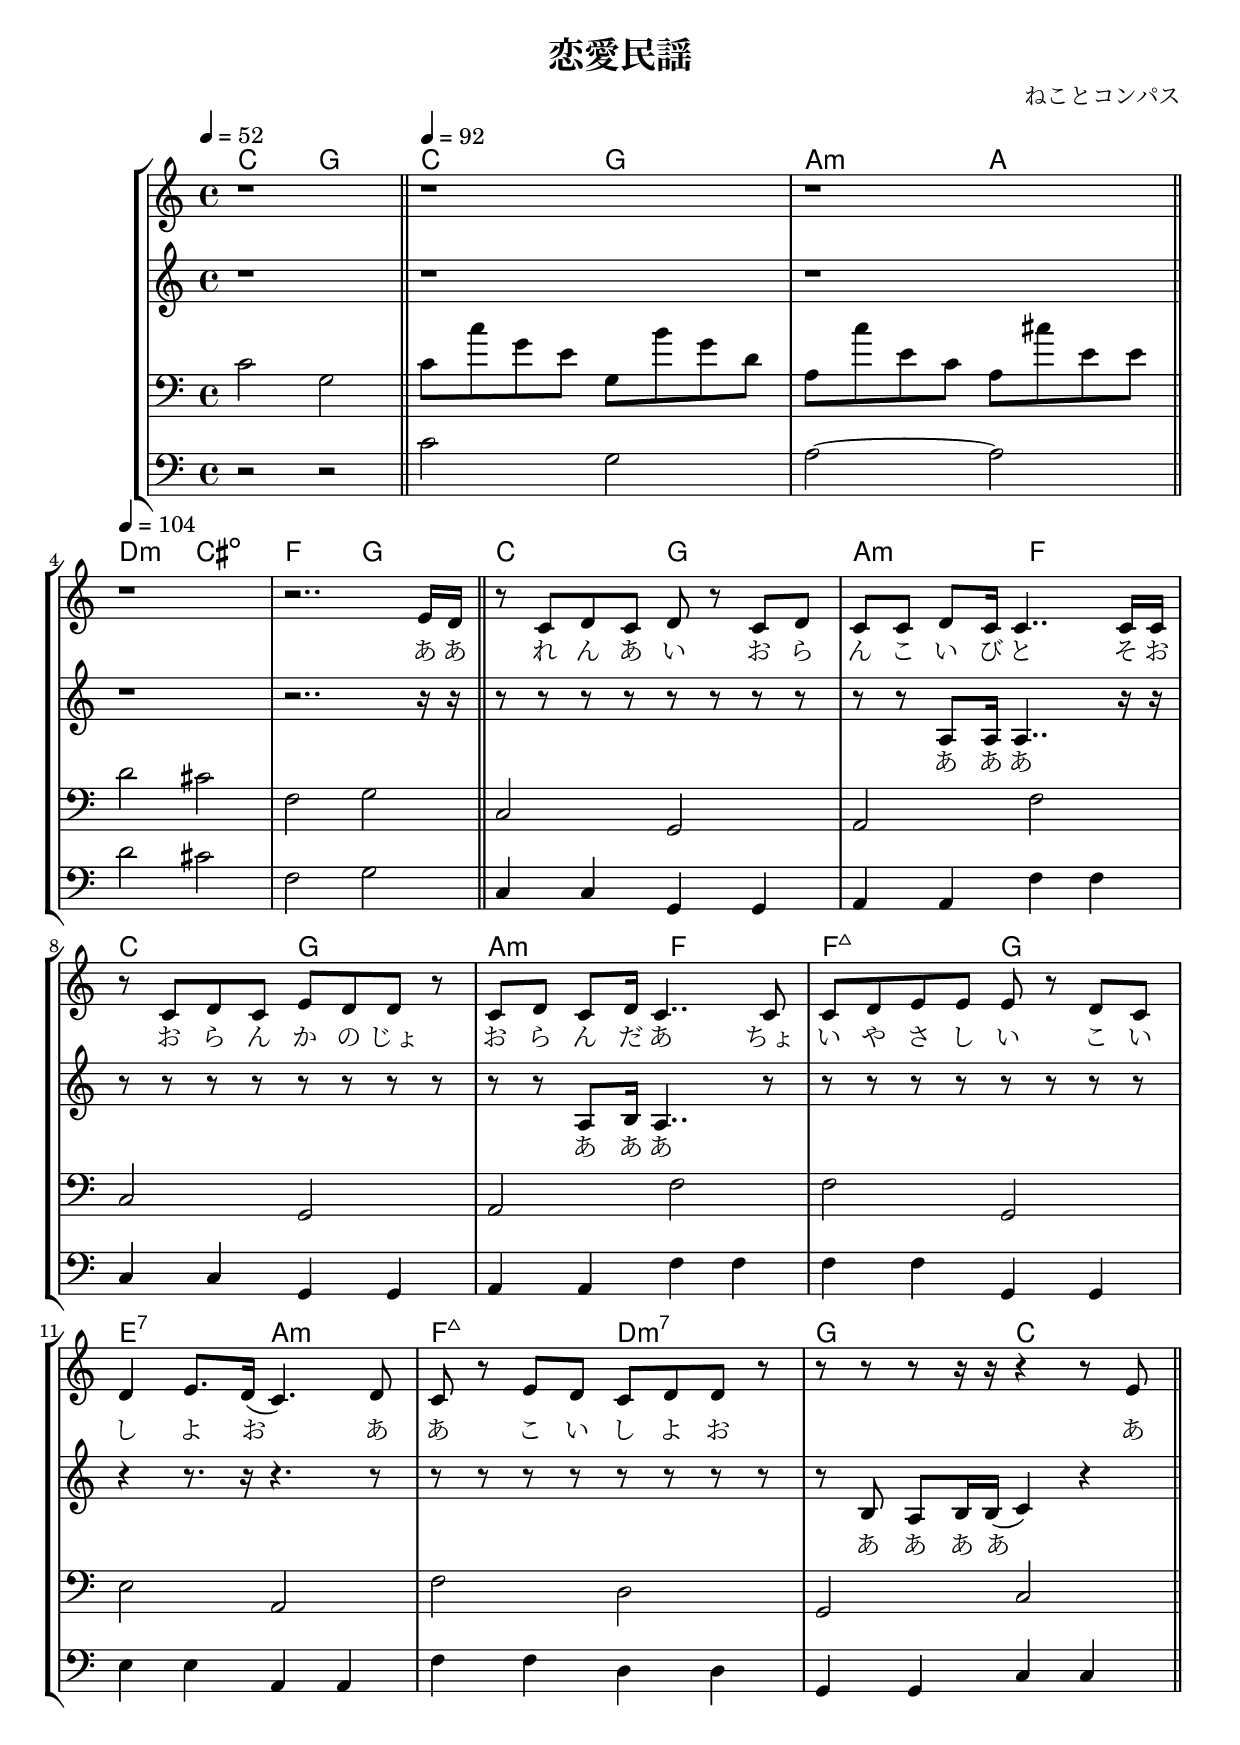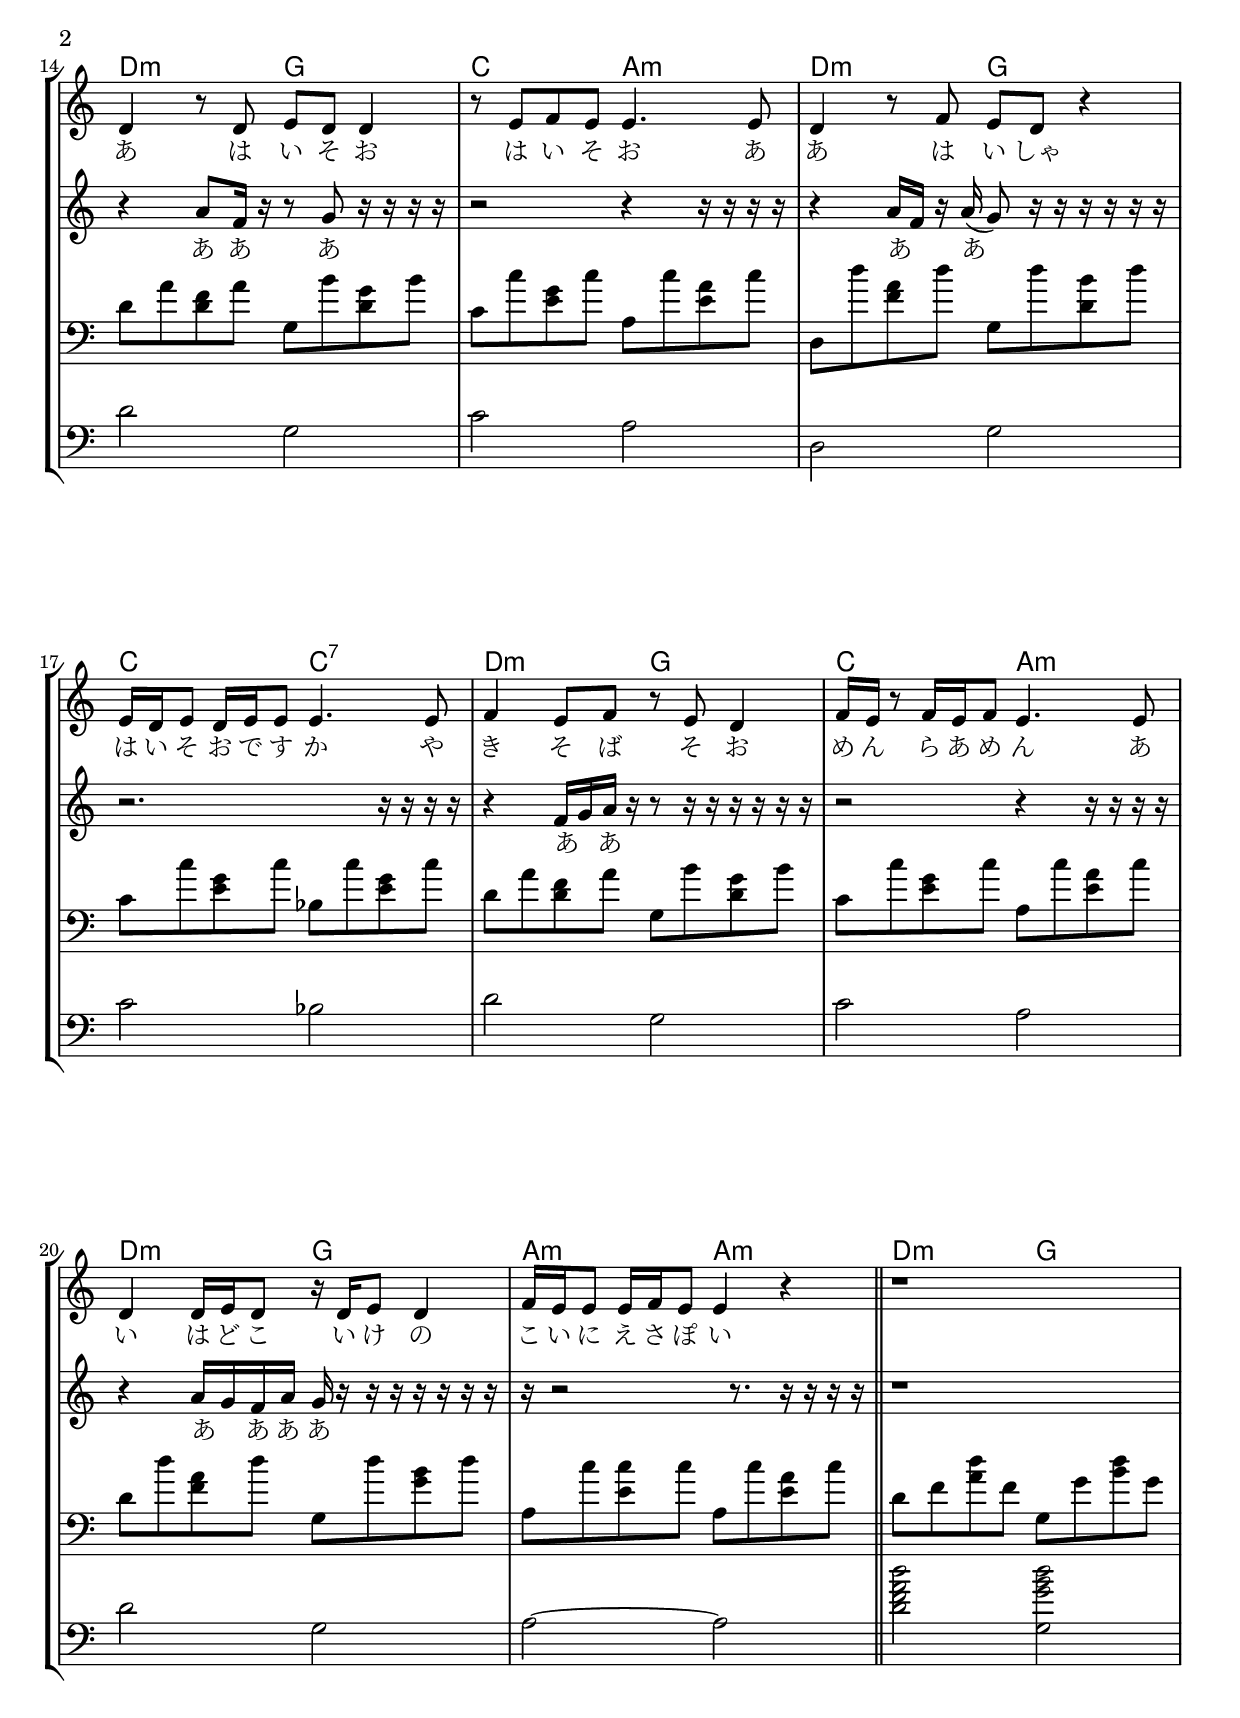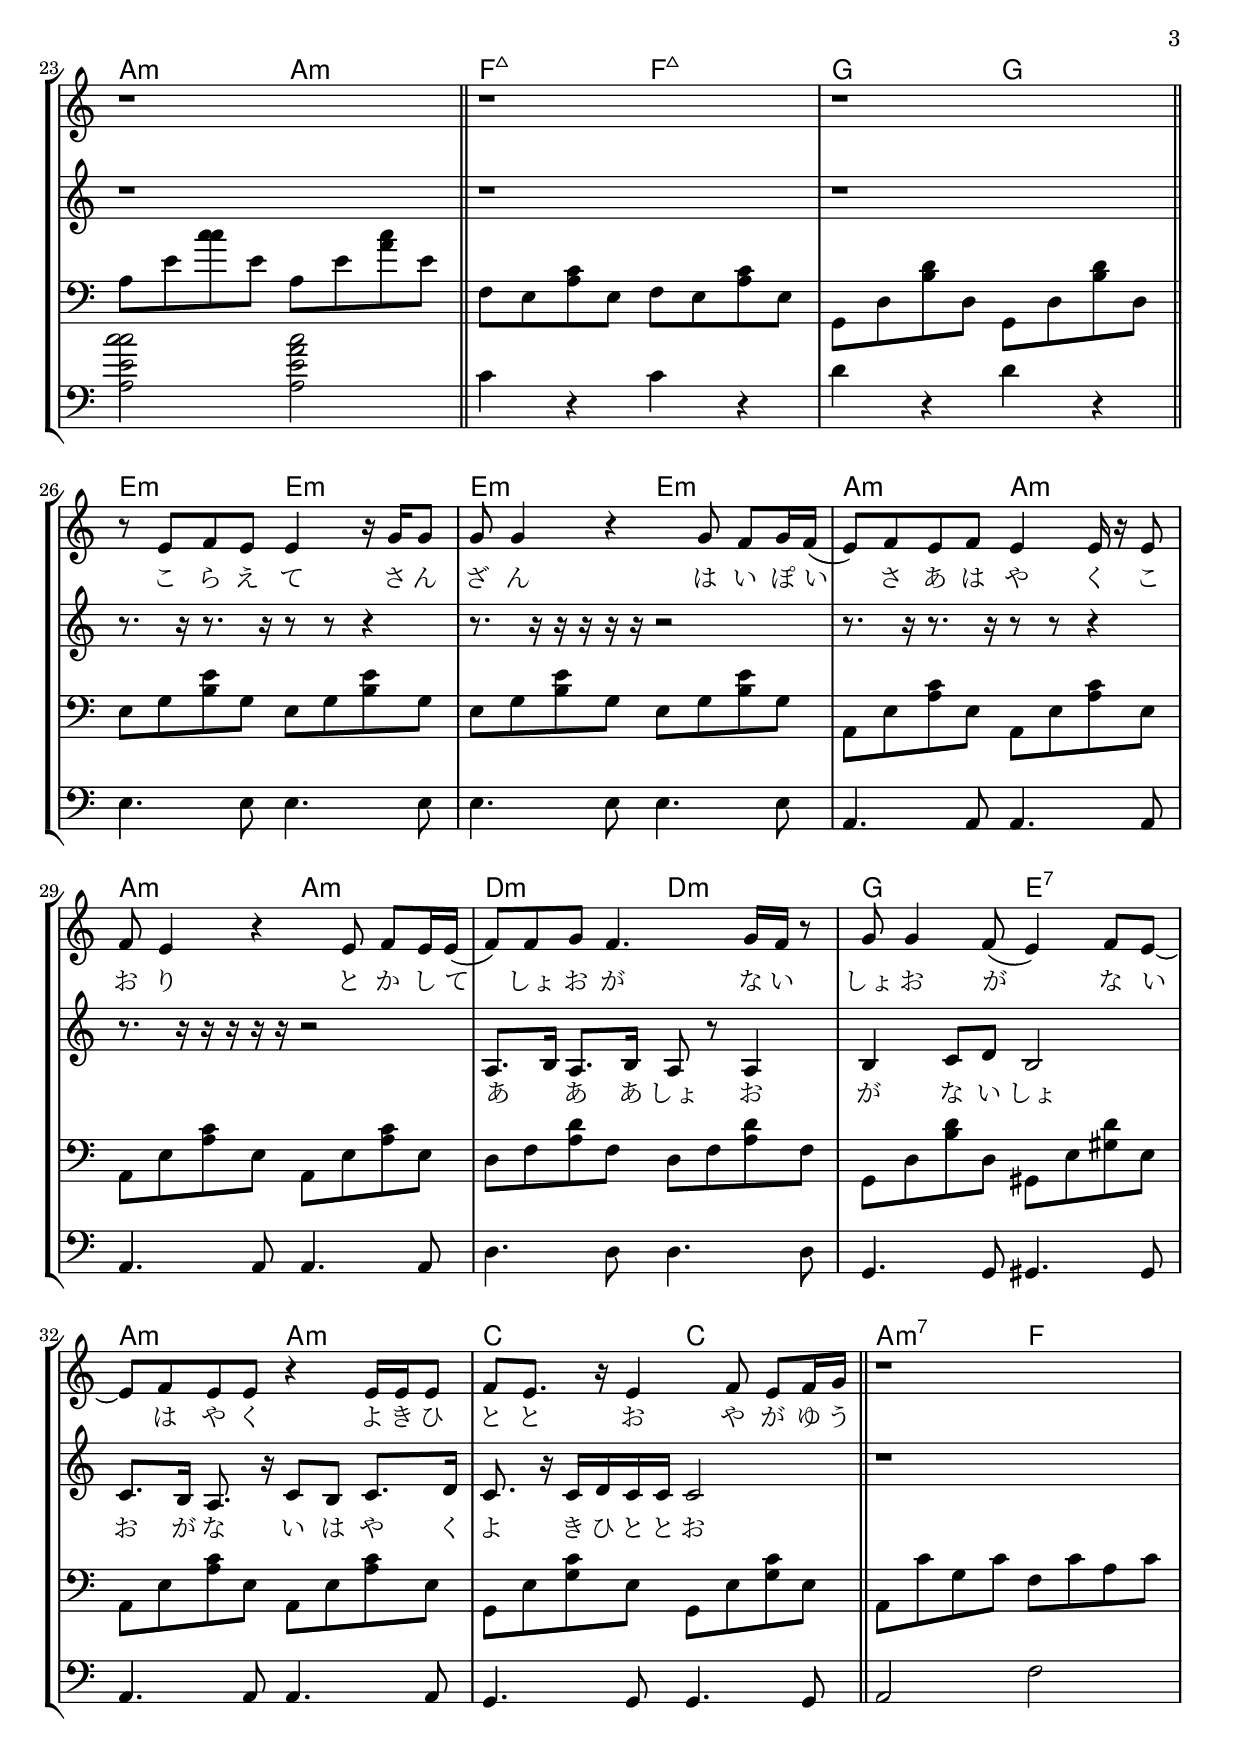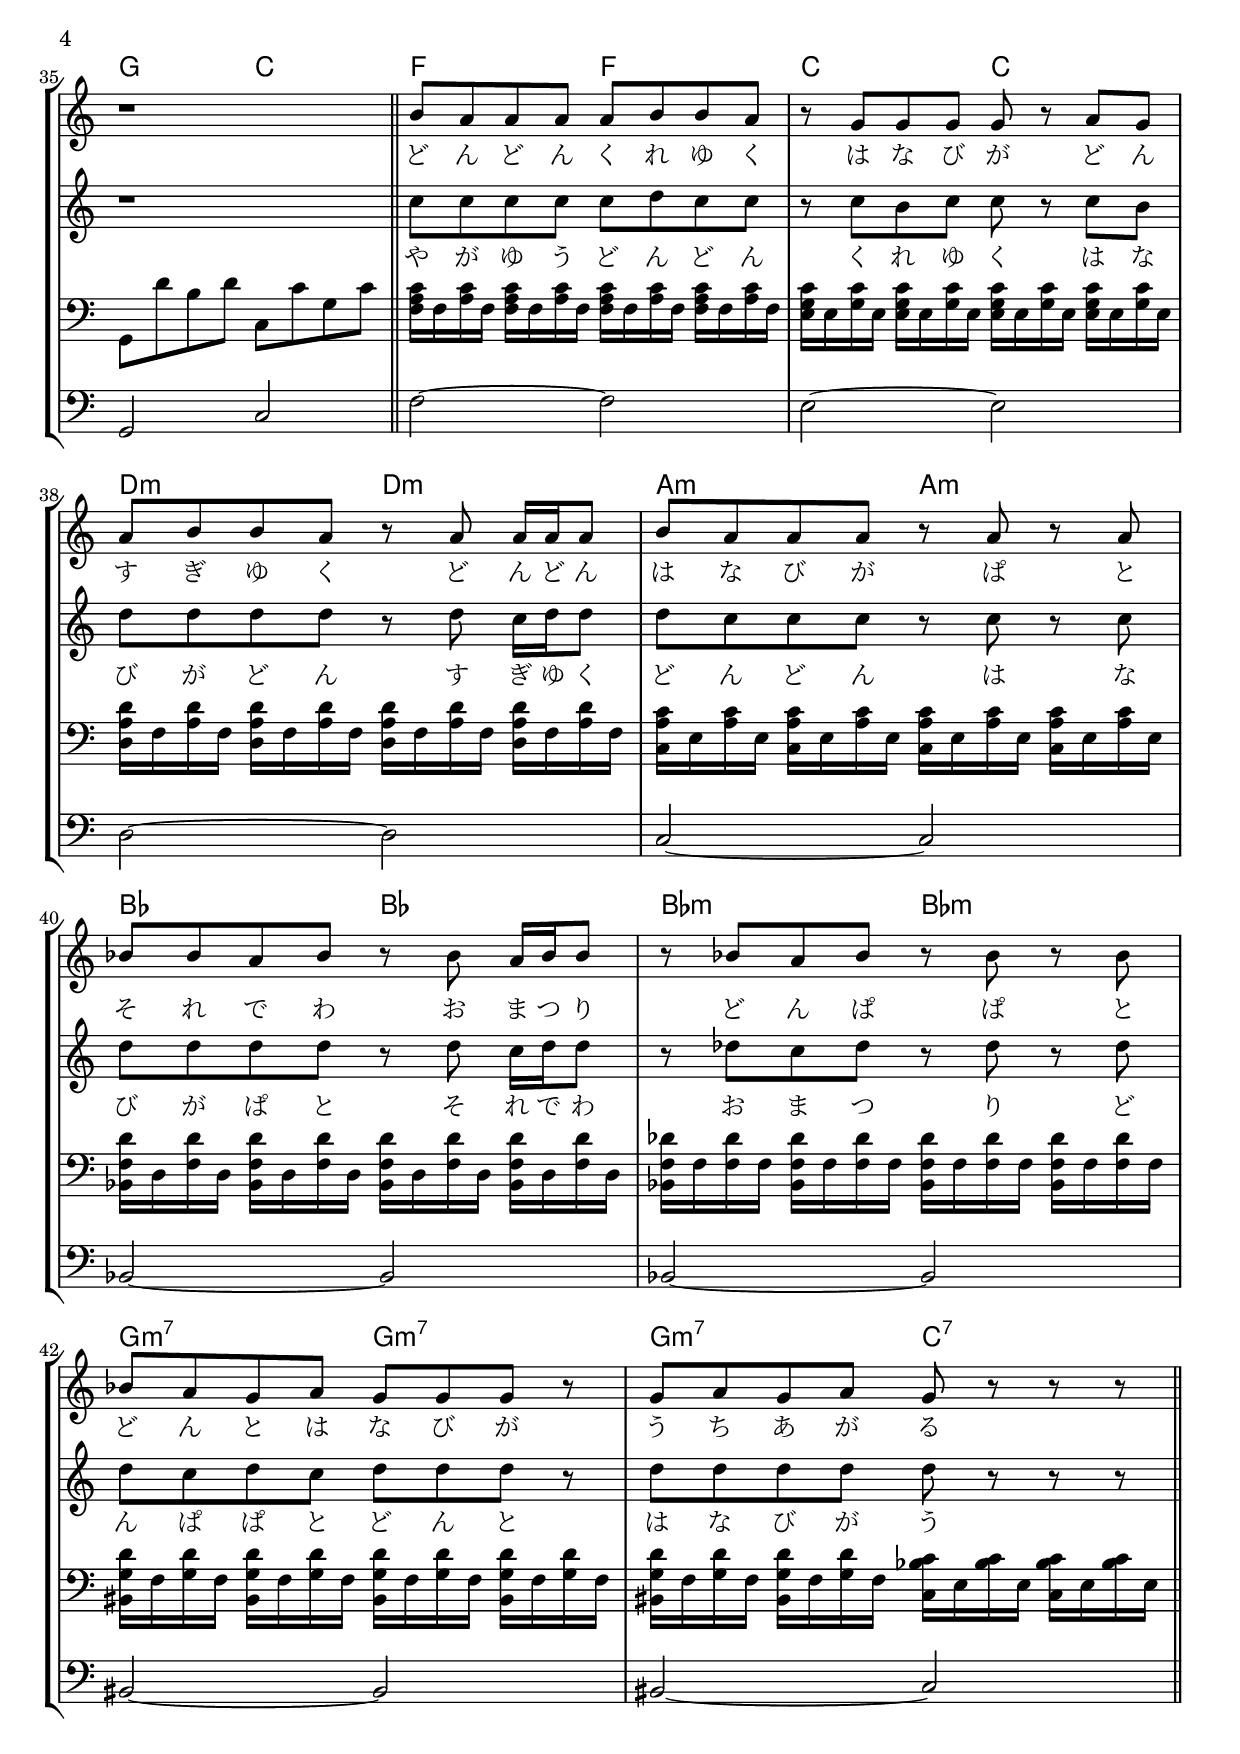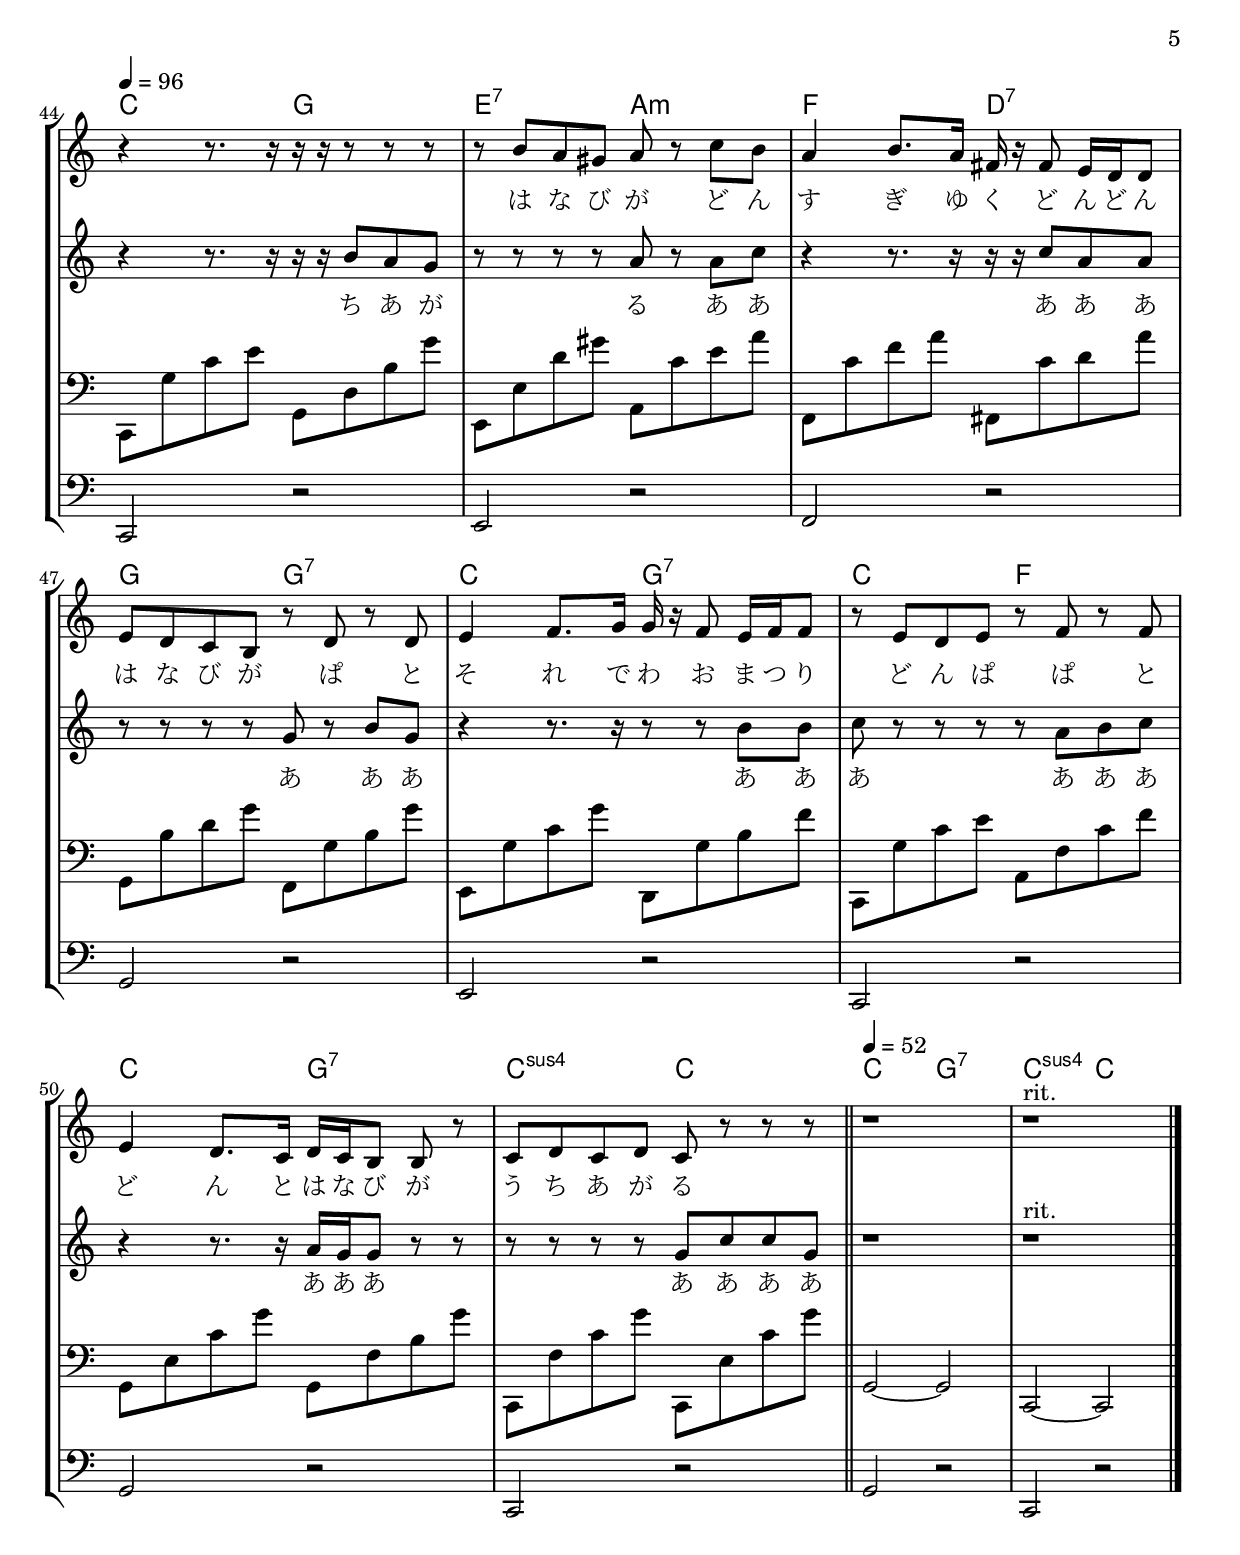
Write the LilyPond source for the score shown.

\version "2.12.1"

\header {
	title = \markup {恋愛民謡}
	composer = \markup \center-column {ねことコンパス}
}

harmony = \chordmode {
	c2 g 

	c g a:m a 

	d:m cis:dim f g 

	c g a:m f c g a:m f f:maj7 g e:7 a:m f:maj7 d:min7 g c 

	d:m g c a:m d:m g c c:7 d:m g c a:m d:m g a:m a:m 

	d:m g a:m a:m 

	f:maj7 f:maj7 g g 

	e:m e:m e:m e:m a:m a:m a:m a:m d:m d:m g e:7 a:m a:m c c 

	a:min7 f g c 

	f f c c d:m d:m a:m a:m bes bes bes:m bes:m g:min7 g:min7 g:min7 c:7 

	c g e:7 a:m f d:7 g g:7 c g:7 c f c g:7 c:sus4 c 

	c g:7 c:sus4 c 
}

melody = {
	\key c \major
	\tempo 4 = 52
	r1   
	\tempo 4 = 92
	r1 | r1   
	\tempo 4 = 104
	r1 | r2.. 
	\set Staff.midiInstrument = #"mmi0.45"
	e'16  d'16 
	r8  c'8  d'8  c'8  d'8  r8  c'8  d'8 
	c'8  c'8  d'8  c'16  c'4..  c'16  c'16 
	r8  c'8  d'8  c'8  e'8  d'8  d'8  r8 
	c'8  d'8  c'8  d'16  c'4..  c'8 
	c'8  d'8  e'8  e'8  e'8  r8  d'8  c'8 
	d'4  e'8.  d'16  (c'4.)  d'8 
	c'8  r8  e'8  d'8  c'8  d'8  d'8  r8 
	r8  r8  r8  r16  r16  r4  	r8 	\set Staff.midiInstrument = #"fss0.35"
	e'8 
	d'4  r8  d'8  e'8  d'8  d'4 
	r8  e'8  f'8  e'8  e'4.  e'8 
	d'4  r8  f'8  e'8  d'8  r4 
	e'16  d'16  e'8  d'16  e'16  e'8  e'4.  e'8 
	f'4  e'8  f'8  r8  e'8  d'4 
	f'16  e'16  r8  f'16  e'16  f'8  e'4.  e'8 
	d'4  d'16  e'16  d'8  r16  d'16  e'8  d'4 
	f'16  e'16  e'8  e'16  f'16  e'8  e'4  	r4 	r1 | r1   
	r1 | r1   
	\set Staff.midiInstrument = #"fss0.37"
	r8 e'8  f'8  e'8  e'4  r16  g'16  g'8 
	g'8  g'4  r4  g'8  f'8  g'16  f'16 
	(e'8)  f'8  e'8  f'8  e'4  e'16  r16  e'8 
	f'8  e'4  r4  e'8  f'8  e'16  e'16 
	(f'8)  f'8  g'8  f'4.  g'16  f'16  r8 
	g'8  g'4  f'8  (e'4)  f'8  e'8~ 
	e'8  f'8  e'8  e'8  r4  e'16  e'16  e'8 
	f'8  e'8.  r16  e'4  f'8  e'8  f'16  g'16
	r1 | r1   
	\set Staff.midiInstrument = #"mmi0.45"
	b'8  a'8  a'8  a'8  a'8  b'8  b'8  a'8 
	r8  g'8  g'8  g'8  g'8  r8  a'8  g'8 
	a'8  b'8  b'8  a'8  r8  a'8  a'16  a'16  a'8 
	b'8  a'8  a'8  a'8  r8  a'8  r8  a'8 
	bes'8  bes'8  a'8  bes'8  r8  bes'8  a'16  bes'16  bes'8 
	r8  bes'8  a'8  bes'8  r8  bes'8  r8  bes'8 
	bes'8  a'8  g'8  a'8  g'8  g'8  g'8  r8 
	g'8  a'8  g'8  a'8  g'8  r8  r8  r8
	\set Staff.midiInstrument = #"Pad 5 (bowed)"
		\tempo 4 = 96
r4  r8.  r16  r16  r16  r8  r8  r8 
	r8  b'8  a'8  gis'8  a'8  r8  c''8  b'8 
	a'4  b'8.  a'16  fis'16  r16  fis'8  e'16  d'16  d'8 
	e'8  d'8  c'8  b8  r8  d'8  r8  d'8 
	e'4  f'8.  g'16  g'16  r16  f'8  e'16  f'16  f'8 
	r8  e'8  d'8  e'8  r8  f'8  r8  f'8 
	e'4  d'8.  c'16  d'16  c'16  b8  b8  r8 
	c'8  d'8  c'8  d'8  c'8  r8  r8  r8
	\tempo 4 = 52
	r1 | r1^"rit." \bar "|."
}

words = \lyricmode {
	
	
	
	あ  あ  れ  ん  あ  い  お  ら  ん  こ  い  び  と  そ  お  お  ら  ん  か  の  じょ  お  ら  ん  だ  あ  ちょ  い  や  さ  し  い  こ  い  し  よ  お  あ  あ  こ  い  し  よ  お  
	あ  あ  は  い  そ  お  は  い  そ  お  あ  あ  は  い  しゃ  は  い  そ  お  で  す  か  や  き  そ  ば  そ  お  め  ん  ら  あ  め  ん  あ  い  は  ど  こ  い  け  の  こ  い  に  え  さ  ぽ  い  
	
	
	こ  ら  え  て  さ  ん  ざ  ん  は  い  ぽ  い  さ  あ  は  や  く  こ  お  り  と  か  し  て  しょ  お  が  な  い  しょ  お  が  な  い  は  や  く  よ  き  ひ  と  と  お  や  が  ゆ  う  
	
	ど  ん  ど  ん  く  れ  ゆ  く  は  な  び  が  ど  ん  す  ぎ  ゆ  く  ど  ん  ど  ん  は  な  び  が  ぱ  と  そ  れ  で  わ  お  ま  つ  り  ど  ん  ぱ  ぱ  と  ど  ん  と  は  な  び  が  う  ち  あ  が  る  
	は  な  び  が  ど  ん  す  ぎ  ゆ  く  ど  ん  ど  ん  は  な  び  が  ぱ  と  そ  れ  で  わ  お  ま  つ  り  ど  ん  ぱ  ぱ  と  ど  ん  と  は  な  び  が  う  ち  あ  が  る  
	
}

secondmelody = {
	\key c \major
	\tempo 4 = 52
	r1   
	\tempo 4 = 92
	r1 | r1   
	\tempo 4 = 104
	r1 | r2.. 
	\set Staff.midiInstrument = #"Electric Guitar (jazz)"
	r16  r16 
	r8  r8  r8  r8  r8  r8  r8  r8 
	r8  r8  a8  a16  a4..  r16  r16 
	r8  r8  r8  r8  r8  r8  r8  r8 
	r8  r8  a8  b16  a4..  r8 
	r8  r8  r8  r8  r8  r8  r8  r8 
	r4  r8.  r16  r4.  r8 
	r8  r8  r8  r8  r8  r8  r8  r8 
	r8  b8  a8  b16  b16  (c'4)  	r4 	\set Staff.midiInstrument = #"FX 8 (sci-fi)"
	r4 a'8  f'16  r16  r8  g'8  r16  r16  r16  r16~ 
	r2  r4  r16  r16  r16  r16~ 
	r4  a'16  f'16  r16  a'16  (g'8)  r16  r16  r16  r16  r16  r16~ 
	r2.  r16  r16  r16  r16 
	r4  f'16  g'16  a'16  r16  r8  r16  r16  r16  r16  r16  r16~ 
	r2  r4  r16  r16  r16  r16~ 
	r4  a'16  g'16  f'16  a'16  g'16  r16  r16  r16  r16  r16  r16  r16~ 
	r16  r2~r8.  r16  r16  r16  r16
	r1 | r1   
	r1 | r1   
	\set Staff.midiInstrument = #"fss0.42"
	r8.  r16  r8.  r16  r8  r8  r4 
	r8.  r16  r16  r16  r16  r16  r2 
	r8.  r16  r8.  r16  r8  r8  r4 
	r8.  r16  r16  r16  r16  r16  r2 
	a8.  b16  a8.  b16  a8  r8  a4 
	b4  c'8  d'8  b2 
	c'8.  b16  a8.  r16  c'8  b8  c'8.  d'16 
	c'8.  r16  c'16  d'16  c'16  c'16  c'2
	r1 | r1   
	\set Staff.midiInstrument = #"fss0.35"
	c''8  c''8  c''8  c''8  c''8  d''8  c''8  c''8 
	r8  c''8  b'8  c''8  c''8  r8  c''8  b'8 
	d''8  d''8  d''8  d''8  r8  d''8  c''16  d''16  d''8 
	d''8  c''8  c''8  c''8  r8  c''8  r8  c''8 
	d''8  d''8  d''8  d''8  r8  d''8  c''16  d''16  d''8 
	r8  des''8  c''8  des''8  r8  des''8  r8  des''8 
	d''8  c''8  d''8  c''8  d''8  d''8  d''8  r8 
	d''8  d''8  d''8  d''8  d''8  r8  r8  r8
	\set Staff.midiInstrument = #"FX 7 (echoes)"
		\tempo 4 = 96
r4  r8.  r16  r16  r16  b'8  a'8  g'8 
	r8  r8  r8  r8  a'8  r8  a'8  c''8 
	r4  r8.  r16  r16  r16  c''8  a'8  a'8 
	r8  r8  r8  r8  g'8  r8  b'8  g'8 
	r4  r8.  r16  r8  r8  b'8  b'8 
	c''8  r8  r8  r8  r8  a'8  b'8  c''8 
	r4  r8.  r16  a'16  g'16  g'8  r8  r8 
	r8  r8  r8  r8  g'8  c''8  c''8  g'8
	\tempo 4 = 52
	r1 | r1^"rit." \bar "|."
}

secondwords = \lyricmode {
	
	
	
	あ  あ  あ  あ  あ  あ  あ  あ  あ  あ  
	あ  あ  あ  あ  あ  あ  あ  あ  あ  あ  あ  あ  あ  あ  
	
	
	しょ  お  が  な  い  しょ  お  が  な  い  は  や  く  よ  き  ひ  と  と  お  や  が  ゆ  う  
	
	ど  ん  ど  ん  く  れ  ゆ  く  は  な  び  が  ど  ん  す  ぎ  ゆ  く  ど  ん  ど  ん  は  な  び  が  ぱ  と  そ  れ  で  わ  お  ま  つ  り  ど  ん  ぱ  ぱ  と  ど  ん  と  は  な  び  が  う  ち  あ  が  る  
	あ  あ  あ  あ  あ  あ  あ  あ  あ  あ  あ  あ  あ  あ  あ  あ  あ  あ  あ  あ  あ  あ  あ  あ  あ  
	
}

tempochange = {
	\tempo 4 = 52
	r1 \bar "||"
	\tempo 4 = 92
	r1 | r1 \bar "||"
	\tempo 4 = 104
	r1 | r1 \bar "||"
	\tempo 4 = 104
	r1 | r1 | r1 | r1 | r1 | r1 | r1 | r1 \bar "||"
	\tempo 4 = 104
	r1 | r1 | r1 | r1 | r1 | r1 | r1 | r1 \bar "||"
	\tempo 4 = 104
	r1 | r1 \bar "||"
	\tempo 4 = 104
	r1 | r1 \bar "||"
	\tempo 4 = 104
	r1 | r1 | r1 | r1 | r1 | r1 | r1 | r1 \bar "||"
	\tempo 4 = 104
	r1 | r1 \bar "||"
	\tempo 4 = 104
	r1 | r1 | r1 | r1 | r1 | r1 | r1 | r1 \bar "||"
	\tempo 4 = 96
	r1 | r1 | r1 | r1 | r1 | r1 | r1 | r1 \bar "||"
	\tempo 4 = 52
	r1 | \tempo 4 = 39 r2 \tempo 4 = 34 r2 \bar "|."
}

mainacc = {
	\clef bass
	\set Staff.midiInstrument = #"Breath Noise"
	\key c \major
	\tempo 4 = 52
	c'2
	~g2
	\bar "||"

	\set Staff.midiInstrument = #"Electric Guitar (clean)"
	\tempo 4 = 92
	c'8 c'' g' e'
	g8 b' g' d'
	a8 c'' e' c'
	a8 cis'' e' e'
	\bar "||"

	\set Staff.midiInstrument = #"Electric Grand"
	\tempo 4 = 104
	d'2
	~cis'2
	f2
	~g2
	\bar "||"

	\set Staff.midiInstrument = #"Acoustic Guitar (steel)"
	c2
	~g,2
	a,2
	~f2
	c2
	~g,2
	a,2
	~f2
	f2
	~g,2
	e2
	~a,2
	f2
	~d2
	g,2
	~c2
	\bar "||"

	\set Staff.midiInstrument = #"Electric Guitar (clean)"
	d'8 a' <d' f'> a'
	g8 b' <d' g'> b'
	c'8 c'' <e' g'> c''
	a8 c'' <e' a'> c''
	d8 d'' <f' a'> d''
	g8 d'' <d' b'> d''
	c'8 c'' <e' g'> c''
	bes8 c'' <e' g'> c''
	d'8 a' <d' f'> a'
	g8 b' <d' g'> b'
	c'8 c'' <e' g'> c''
	a8 c'' <e' a'> c''
	d'8 d'' <f' a'> d''
	g8 d'' <g' b'> d''
	a8 c'' <e' c''> c''
	a8 c'' <e' a'> c''
	\bar "||"

	\set Staff.midiInstrument = #"Acoustic Guitar (steel)"
	d'8 f' <a' d''> f'
	g8 g' <b' d''> g'
	a8 e' <c'' c''> e'
	a8 e' <a' c''> e'
	\bar "||"

	\set Staff.midiInstrument = #"Acoustic Guitar (steel)"
	f8 e <a c'> e
	f8 e <a c'> e
	g,8 d <b d'> d
	g,8 d <b d'> d
	\bar "||"

	\set Staff.midiInstrument = #"Electric Guitar (jazz)"
	e8 g <b e'> g
	e8 g <b e'> g
	e8 g <b e'> g
	e8 g <b e'> g
	a,8 e <a c'> e
	a,8 e <a c'> e
	a,8 e <a c'> e
	a,8 e <a c'> e
	d8 f <a d'> f
	d8 f <a d'> f
	g,8 d <b d'> d
	gis,8 e <gis d'> e
	a,8 e <a c'> e
	a,8 e <a c'> e
	g,8 e <g c'> e
	g,8 e <g c'> e
	\bar "||"

	\set Staff.midiInstrument = #"Electric Guitar (clean)"
	a,8 c' g c'
	f8 c' a c'
	g,8 d' b d'
	c8 c' g c'
	\bar "||"

	\set Staff.midiInstrument = #"Distorted Guitar"
	<f a c'>16 f16 <a c'>16 f16   <f a c'>16 f16 <a c'>16 f16
	<f a c'>16 f16 <a c'>16 f16   <f a c'>16 f16 <a c'>16 f16
	<e g c'>16 e16 <g c'>16 e16   <e g c'>16 e16 <g c'>16 e16
	<e g c'>16 e16 <g c'>16 e16   <e g c'>16 e16 <g c'>16 e16
	<d a d'>16 f16 <a d'>16 f16   <d a d'>16 f16 <a d'>16 f16
	<d a d'>16 f16 <a d'>16 f16   <d a d'>16 f16 <a d'>16 f16
	<c a c'>16 e16 <a c'>16 e16   <c a c'>16 e16 <a c'>16 e16
	<c a c'>16 e16 <a c'>16 e16   <c a c'>16 e16 <a c'>16 e16
	<bes, f d'>16 d16 <f d'>16 d16   <bes, f d'>16 d16 <f d'>16 d16
	<bes, f d'>16 d16 <f d'>16 d16   <bes, f d'>16 d16 <f d'>16 d16
	<bes, f des'>16 f16 <f des'>16 f16   <bes, f des'>16 f16 <f des'>16 f16
	<bes, f des'>16 f16 <f des'>16 f16   <bes, f des'>16 f16 <f des'>16 f16
	<bis, g d'>16 f16 <g d'>16 f16   <bis, g d'>16 f16 <g d'>16 f16
	<bis, g d'>16 f16 <g d'>16 f16   <bis, g d'>16 f16 <g d'>16 f16
	<bis, g d'>16 f16 <g d'>16 f16   <bis, g d'>16 f16 <g d'>16 f16
	<c bes c'>16 e16 <bes c'>16 e16   <c bes c'>16 e16 <bes c'>16 e16
	\bar "||"

	\set Staff.midiInstrument = #"Electric Grand"
	\tempo 4 = 96
	c,8 g8 c'8 e'8
	g,8 d8 b8 g'8
	e,8 e8 d'8 gis'8
	a,8 c'8 e'8 a'8
	f,8 c'8 f'8 a'8
	fis,8 c'8 d'8 a'8
	g,8 b8 d'8 g'8
	f,8 g8 b8 g'8
	e,8 g8 c'8 g'8
	d,8 g8 b8 f'8
	c,8 g8 c'8 e'8
	a,8 f8 c'8 f'8
	g,8 e8 c'8 g'8
	g,8 f8 b8 g'8
	c,8 f8 c'8 g'8
	c,8 e8 c'8 g'8
	\bar "||"

	\set Staff.midiInstrument = #"Acoustic grand"
	\tempo 4 = 52
	g,2
	~g,2
	c,2
	~c,2
	\bar "|."
}

subacc = {
	\clef bass
	\set Staff.midiInstrument = #"Acoustic grand"
	\key c \major
	\tempo 4 = 52
	r2
	r2
	\bar "||"

	\set Staff.midiInstrument = #"Pad 4 (choir)"
	\tempo 4 = 92
	c'2
	~g2
	a2
	~a2
	\bar "||"

	\set Staff.midiInstrument = #"Synth Voice"
	\tempo 4 = 104
	d'2
	~cis'2
	f2
	~g2
	\bar "||"

	\set Staff.midiInstrument = #"Lead 2 (sawtooth)"
	c4 c4
	g,4 g,4
	a,4 a,4
	f4 f4
	c4 c4
	g,4 g,4
	a,4 a,4
	f4 f4
	f4 f4
	g,4 g,4
	e4 e4
	a,4 a,4
	f4 f4
	d4 d4
	g,4 g,4
	c4 c4
	\bar "||"

	\set Staff.midiInstrument = #"FX 2 (soundtrack)"
	d'2
	~g2
	c'2
	~a2
	d2
	~g2
	c'2
	~bes2
	d'2
	~g2
	c'2
	~a2
	d'2
	~g2
	a2
	~a2
	\bar "||"

	\set Staff.midiInstrument = #"FX 7 (echoes)"
	<d' f' a' d''>2
	<g g' b' d''>2
	<a e' c'' c''>2
	<a e' a' c''>2
	\bar "||"

	\set Staff.midiInstrument = #"French horn"
	c'4 r4
	c'4 r4
	d'4 r4
	d'4 r4
	\bar "||"

	\set Staff.midiInstrument = #"Trumpet"
	e4.e8
	e4.e8
	e4.e8
	e4.e8
	a,4.a,8
	a,4.a,8
	a,4.a,8
	a,4.a,8
	d4.d8
	d4.d8
	g,4.g,8
	gis,4.gis,8
	a,4.a,8
	a,4.a,8
	g,4.g,8
	g,4.g,8
	\bar "||"

	\set Staff.midiInstrument = #"Lead 6 (voice)"
	a,2
	~f2
	g,2
	~c2
	\bar "||"

	\set Staff.midiInstrument = #"Lead 7 (fifths)"
	f2
	~f2
	e2
	~e2
	d2
	~d2
	c2
	~c2
	bes,2
	~bes,2
	bes,2
	~bes,2
	bis,2
	~bis,2
	bis,2
	~c2
	\bar "||"

	\set Staff.midiInstrument = #"Blown Bottle"
	\tempo 4 = 96
	c,2
	r2
	e,2
	r2
	f,2
	r2
	g,2
	r2
	e,2
	r2
	c,2
	r2
	g,2
	r2
	c,2
	r2
	\bar "||"

	\set Staff.midiInstrument = #"Cello"
	\tempo 4 = 52
	g,2
	r2
	c,2
	r2
	\bar "|."
}

percA = {
	\drummode {
	r1 \bar "||"
	r1 |r1 \bar "||"
	r1  |r2 r8 hho4 hho8  \bar "||"
	hh8 hh8 hh8 hh8 hh8 hh8 hh8 hh8  |hh8 hh8 hh8 hh8 hh4 hh8 hh8  |hh8 hh8 hh8 hh8 hh8 hh8 hh8 hh8  |hh8 hh8 hh8 hh2 r8  |hh8 hh8 hh8 hh8 hh8 hh8 hh8 hh8  |hh8 hh8 hh8 hh8 hh4 hh8 hh8  |hh8 hh8 hh8 hh8 hh8 hh8 hh8 hh8  |r8 hh2. r8  \bar "||"
	cymr4 cymr4 cymr4 cymr4  |cymr4 cymr8 cymr16 cymr16 cymr4 cymr4  |cymr4 cymr4 cymr4 cymr4  |cymr4 cymr2.  |cymr4 cymr4 cymr4 cymr4  |cymr4 cymr8 cymr16 cymr16 cymr4 cymr4  |cymr4 cymr4 cymr4 cymr4  |cymr4 cymr2.  \bar "||"
	r1 |r1 \bar "||"
	cymr4 cymr4 cymr4 cymr4  |cymr4 cymr8 cymr16 cymr16 cymr4 cymr4  \bar "||"
	r8 cymr16 cymr16 cymr8 cymr16 cymr16 cymr8 cymr16 cymr16 cymr8 cymr8  |cymr8 cymr16 cymr16 cymr8 cymr16 cymr16 cymr8 cymr16 cymr16 cymr8 cymr8  |cymr8 cymr16 cymr16 cymr8 cymr16 cymr16 cymr8 cymr16 cymr16 cymr8 cymr16 cymr16  |cymr8 cymr16 cymr16 cymr8 cymr16 cymr16 cymr8 cymr16 cymr16 cymr8 cymr8  |r8 cymr16 cymr16 cymr8 cymr16 cymr16 cymr8 cymr16 cymr16 cymr8 cymr8  |cymr8 cymr16 cymr16 cymr8 cymr16 cymr16 cymr8 cymr16 cymr16 cymr8 cymr8  |cymr8 cymr16 cymr16 cymr8 cymr16 cymr16 cymr8 cymr16 cymr16 cymr8 cymr16 cymr16  |cymr8 cymr16 cymr16 cymr8 cymr16 cymr16 cymr8 cymr16 cymr16 cymr8 cymr8  \bar "||"
	r1 |r1 \bar "||"
	r8 hho8 hho8 hho8 hho8 hho8 hho8 hho8  |hho8 hho8 hho8 hho8 hho8 hho8 hho8 hho8  |r8 hho8 hho8 hho8 hho8 hho8 hho8 hho8  |hho8 hho8 hho8 hho8 hho2  |r8 hho8 hho8 hho8 hho8 hho8 hho8 hho8  |hho8 hho8 hho8 hho8 hho8 hho8 hho8 hho8  |r8 hho8 hho8 hho8 hho8 hho8 hho8 hho8  |hho8 hho8 hho2.  \bar "||"
	cymr4 cymr4 cymr4 cymr4  |cymr4 cymr8 cymr16 cymr16 cymr4 cymr4  |cymr4 cymr4 cymr4 cymr4  |cymr4 cymr2.  |cymr4 cymr4 cymr4 cymr4  |cymr4 cymr8 cymr16 cymr16 cymr4 cymr4  |cymr4 cymr4 cymr4 cymr4  |cymr4 cymr2.  \bar "||"
	r1  |r2 r8 hho4 hho8  \bar "|."
	}
}

percB = {
	\drummode {
	r1 \bar "||"
	r1 |r1 \bar "||"
	r4. hhp2 hhp8  |hhp4 hhp4 hhp4 hhp4  \bar "||"
	r4 sn8. sn8 sn8. sn8. sn16  |r4 sn8. sn8 sn8. sn4  |r4 sn8. sn8 sn8. sn8. sn16  |r8 sn8 sn4 sn8 sn16 sn8 sn8 sn16  |r4 sn8. sn8 sn8. sn8. sn16  |r4 sn8. sn8 sn8. sn4  |r4 sn8. sn8 sn8. sn8. sn16  |r4 sn2 sn4  \bar "||"
	r2 sn2  |r2 sn2  |r2 sn2  |r8 sn8 sn2.  |r2 sn2  |r2 sn2  |r2 sn2  |r8 sn8 sn2.  \bar "||"
	r1 |r1 \bar "||"
	r2 sn2  |r2 sn2  \bar "||"
	r4 sn2 sn4  |r4 sn8 sn4. sn4  |r4 sn2 sn4  |r4 sn8 sn4. sn4  |r4 sn2 sn4  |r4 sn8 sn4. sn4  |r4 sn2 sn4  |r4 sn2 sn8 sn16 sn16  \bar "||"
	r1 |r1 \bar "||"
	r8 sn4 sn4 sn4 sn8  |r8 sn4 sn4 sn4 sn8  |r8 sn4 sn4 sn4 sn8  |r8 sn4 sn8 sn8 sn16 sn4 r16  |r8 sn4 sn4 sn4 sn8  |r8 sn4 sn4 sn4 sn8  |r8 sn4 sn4 sn4 sn8  |r8 sn8. sn16 sn8 sn16 sn16 sn16 sn8. sn8  \bar "||"
	r2 sn2  |r2 sn2  |r2 sn2  |r8 sn8 sn2.  |r2 sn2  |r2 sn2  |r2 sn2  |r8 sn8 sn2.  \bar "||"
	r4. hhp2 hhp8  |hhp4 hhp4 hhp4 hhp4  \bar "|."
	}
}

percC = {
	\drummode {
	r1 \bar "||"
	r1 |r1 \bar "||"
	hh4 hh4 hh4 hh4  |r4. hh2 r8  \bar "||"
	bd8 bd4 bd2 bd8  |bd8 bd2 bd4.  |bd8 bd4 bd2 bd8  |bd4 r16 bd8. bd2  |bd8 bd4 bd2 bd8  |bd8 bd2 bd4.  |bd8 bd4 bd2 bd8  |bd8 bd4. bd4. bd8  \bar "||"
	bd2. r8 bd8  |bd2. r8 bd8  |bd2. r8 bd8  |bd4. bd8 bd4. bd8  |bd2. r8 bd8  |bd2. r8 bd8  |bd2. r8 bd8  |bd2 r8 bd4.  \bar "||"
	r1 |r1 \bar "||"
	bd2. r8 bd8  |bd2 r8 bd4.  \bar "||"
	bd8. bd16 bd8. bd16 bd8. bd16 bd8. bd16  |bd8. bd16 bd8. bd16 bd8. bd16 bd4  |bd8. bd16 bd8. bd16 bd8. bd16 bd8. bd16  |bd8. bd16 bd8. bd16 bd8. bd16 bd4  |bd8. bd16 bd8. bd16 bd8. bd16 bd8. bd16  |bd8. bd16 bd8. bd16 bd8. bd16 bd4  |bd8. bd16 bd8. bd16 bd8. bd16 bd8. bd16  |bd8. bd16 bd8. bd16 bd8. bd16 bd8. bd16  \bar "||"
	r1 |r1 \bar "||"
	bd4 bd4 bd8. bd8 bd8.  |bd4 bd4 bd8. bd8 bd8.  |bd4 bd4 bd8. bd8 bd8.  |bd4 bd4 r16 bd4. r16  |bd4 bd4 bd8. bd8 bd8.  |bd4 bd4 bd8. bd8 bd8.  |bd4 bd4 bd8. bd8 bd8.  |bd8 bd8 bd8. bd8. bd8 bd8 bd8  \bar "||"
	bd2. r8 bd8  |bd2. r8 bd8  |bd2. r8 bd8  |bd4. bd8 bd4. bd8  |bd2. r8 bd8  |bd2. r8 bd8  |bd2. r8 bd8  |bd2 r8 bd4.  \bar "||"
	hh4 hh4 hh4 hh4  |r4. hh2 r8  \bar "|."
	}
}

percD = {
	\drummode {
	r1 \bar "||"
	r1 |r1 \bar "||"
	bd2. r8 bd8  |bd8. bd4. r16 bd4 bd8  \bar "||"
	r1  |r2 r8 hho4.  |r1  |r4. r16 hho2 r16  |r1  |r2 r8 hho4.  |r1  |r4. r16 hho2 r16  \bar "||"
	r1 |r1 |r1 |r2 r8 tommh8 tommh4  |r1 |r1 |r1 |r8. tommh8. tommh2 r8  \bar "||"
	r1 |r1 \bar "||"
	r1 |r8. tommh8. tommh2 r8  \bar "||"
	r1  |r2 r16 tommh4. r16  |r1  |r2 r16 tommh4. r16  |r1  |r2 r16 tommh4. r16  |r1  |r4. tommh2 r8  \bar "||"
	r1 |r1 \bar "||"
	cymc1  |r1  |cymc1  |r1  |cymc1  |r1  |cymc1  |r1  \bar "||"
	r1 |r1 |r1 |r2 r8 tommh8 tommh4  |r1 |r1 |r1 |r8. tommh8. tommh2 r8  \bar "||"
	bd2. r8 bd8  |bd8. bd4. r16 bd4 bd8  \bar "|."
	}
}

percE = {
	\drummode {
	r1 \bar "||"
	r1 |r1 \bar "||"
	r1 | r1 \bar "||"
	r1 |r1 |r1 |r1 |r1 |r1 |r1 |cymc1  \bar "||"
	r1 |r1 |r1 |r2. r8 toml8  |r1 |r1 |r1 |r2. toml8 toml8  \bar "||"
	r1 |r1 \bar "||"
	r1 |r2. toml8 toml8  \bar "||"
	r1  |r2. r8 toml8  |r1  |r2. r8 toml8  |r1  |r2. r8 toml8  |r1  |r2 r16 toml4. r16  \bar "||"
	r1 |r1 \bar "||"
	r1 |r1 |r1 |r2. tommh16 tommh8.  |r1 |r1 |r1 |r2. tommh16 tommh8.  \bar "||"
	r1 |r1 |r1 |r2. r8 toml8  |r1 |r1 |r1 |r2. toml8 toml8  \bar "||"
	r1 | r1 \bar "|."
	}
}

percF = {
	\drummode {
	r1 \bar "||"
	r1 | r1 \bar "||"
	r1 | r1 \bar "||"
	r1 |r1 |r1 |r1 |r1 |r1 |r1 |r4 r16 tommh16 tommh4. tommh4  \bar "||"
	r1 |r1 |r1 |r1 |r1 |r1 |r1 |hho1  \bar "||"
	r1 | r1 \bar "||"
	r1 |hho1  \bar "||"
	cymc1  |r1 |r1 |r1 |cymc1  |r1 |r1 |r1 \bar "||"
	r1 | r1 \bar "||"
	r1 |r1 |r1 |r2. r8 tomfh16 tomfh16  |r1 |r1 |r1 |r2. r8 tomfh8  \bar "||"
	r1 |r1 |r1 |r1 |r1 |r1 |r1 |hho1  \bar "||"
	r1 | r1 \bar "|."
	}
}

percG = {
	\drummode {
	r1 \bar "||"
	r1 | r1 \bar "||"
	r1 | r1 \bar "||"
	r1 |r1 |r1 |r1 |r1 |r1 |r1 |r4. r16 tomml4. tomml8.  \bar "||"
	r1 | r1 | r1 | r1 | r1 | r1 | r1 | r1 \bar "||"
	r1 | r1 \bar "||"
	r1 | r1 \bar "||"
	r1 | r1 | r1 | r1 | r1 | r1 | r1 | r1 \bar "||"
	r1 | r1 \bar "||"
	r1 |r1 |r1 |r1 |r1 |r1 |r1 |r2. tomml16 tomml8.  \bar "||"
	r1 | r1 | r1 | r1 | r1 | r1 | r1 | r1 \bar "||"
	r1 | r1 \bar "|."
	}
}

percH = {
	\drummode {
	r1 \bar "||"
	r1 | r1 \bar "||"
	r1 | r1 \bar "||"
	r1 |r1 |r1 |r1 |r1 |r1 |r1 |r2 r16 toml8 toml4 r16  \bar "||"
	r1 | r1 | r1 | r1 | r1 | r1 | r1 | r1 \bar "||"
	r1 | r1 \bar "||"
	r1 | r1 \bar "||"
	r1 | r1 | r1 | r1 | r1 | r1 | r1 | r1 \bar "||"
	r1 | r1 \bar "||"
	r1 | r1 | r1 | r1 | r1 | r1 | r1 | r1 \bar "||"
	r1 | r1 | r1 | r1 | r1 | r1 | r1 | r1 \bar "||"
	r1 | r1 \bar "|."
	}
}

percI = {
	\drummode {
	r1 \bar "||"
	r1 | r1 \bar "||"
	r1 | r1 \bar "||"
	r1 |r1 |r1 |r1 |r1 |r1 |r1 |r2 r8 tomfh4 tomfh8  \bar "||"
	r1 | r1 | r1 | r1 | r1 | r1 | r1 | r1 \bar "||"
	r1 | r1 \bar "||"
	r1 | r1 \bar "||"
	r1 | r1 | r1 | r1 | r1 | r1 | r1 | r1 \bar "||"
	r1 | r1 \bar "||"
	r1 | r1 | r1 | r1 | r1 | r1 | r1 | r1 \bar "||"
	r1 | r1 | r1 | r1 | r1 | r1 | r1 | r1 \bar "||"
	r1 | r1 \bar "|."
	}
}

\score {
	<<
		\new StaffGroup <<
			\new ChordNames {\harmony}
			\new Voice = "melody" {\melody}
			\new Lyrics \lyricsto "melody" \words
			\new Voice = "secondmelody" {\secondmelody}
			\new Lyrics \lyricsto "secondmelody" \secondwords
			\new Staff = "mainacc" {\mainacc}
			\new Staff = "subacc" {\subacc}
		>>
	>>
	\layout { }
}
